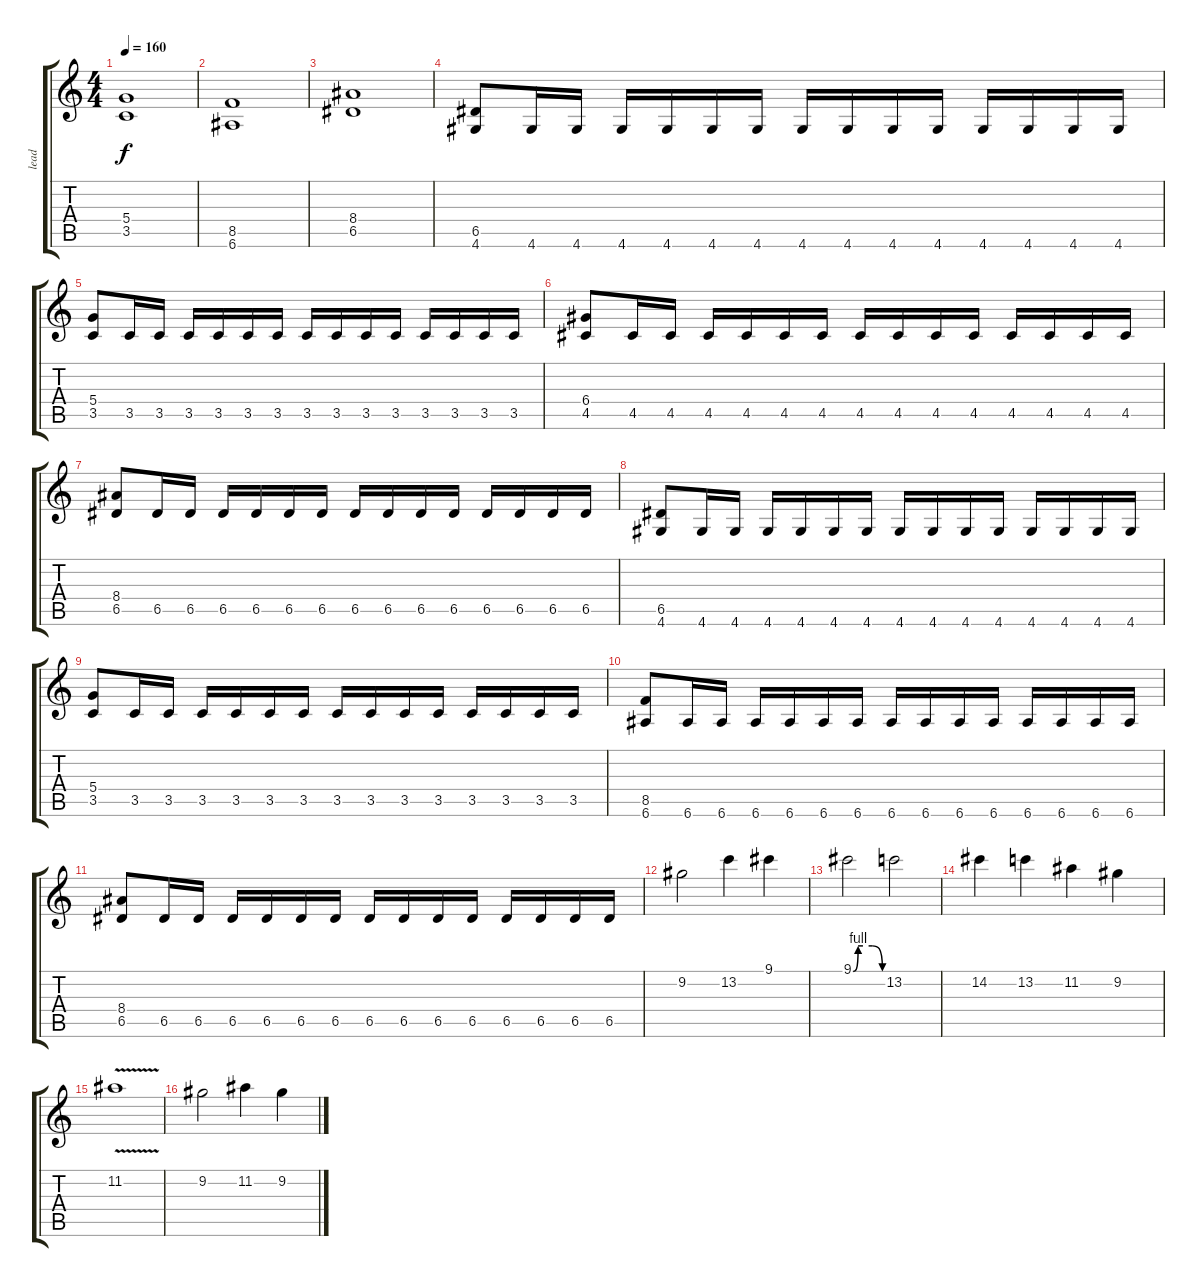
\track ("lead" "lead") {instrument distortionguitar}
\staff {score tabs}
\tuning (E4 B3 G3 D3 A2 E2) {hide}
\ts (4 4)
\tempo 160
\clef g2
\ks c
(5.4 3.5).1{dy f} |
(8.5 6.6).1 |
(8.4 6.5).1 |
(6.5 4.6).8 4.6.16 4.6.16 4.6.16 4.6.16 4.6.16 4.6.16 4.6.16 4.6.16 4.6.16 4.6.16 4.6.16 4.6.16 4.6.16 4.6.16 |
(5.4 3.5).8 3.5.16 3.5.16 3.5.16 3.5.16 3.5.16 3.5.16 3.5.16 3.5.16 3.5.16 3.5.16 3.5.16 3.5.16 3.5.16 3.5.16 |
(6.4 4.5).8 4.5.16 4.5.16 4.5.16 4.5.16 4.5.16 4.5.16 4.5.16 4.5.16 4.5.16 4.5.16 4.5.16 4.5.16 4.5.16 4.5.16 |
(8.4 6.5).8 6.5.16 6.5.16 6.5.16 6.5.16 6.5.16 6.5.16 6.5.16 6.5.16 6.5.16 6.5.16 6.5.16 6.5.16 6.5.16 6.5.16 |
(6.5 4.6).8 4.6.16 4.6.16 4.6.16 4.6.16 4.6.16 4.6.16 4.6.16 4.6.16 4.6.16 4.6.16 4.6.16 4.6.16 4.6.16 4.6.16 |
(5.4 3.5).8 3.5.16 3.5.16 3.5.16 3.5.16 3.5.16 3.5.16 3.5.16 3.5.16 3.5.16 3.5.16 3.5.16 3.5.16 3.5.16 3.5.16 |
(8.5 6.6).8 6.6.16 6.6.16 6.6.16 6.6.16 6.6.16 6.6.16 6.6.16 6.6.16 6.6.16 6.6.16 6.6.16 6.6.16 6.6.16 6.6.16 |
(8.4 6.5).8 6.5.16 6.5.16 6.5.16 6.5.16 6.5.16 6.5.16 6.5.16 6.5.16 6.5.16 6.5.16 6.5.16 6.5.16 6.5.16 6.5.16 |
9.2.2 13.2.4 9.1.4 |
9.1{be (custom 0 0 10 4 20 4 39 4 60 0)}.2 13.2.2 |
14.2.4 13.2.4 11.2.4 9.2.4 |
11.2{v}.1 |
9.2.2 11.2.4 9.2.4
